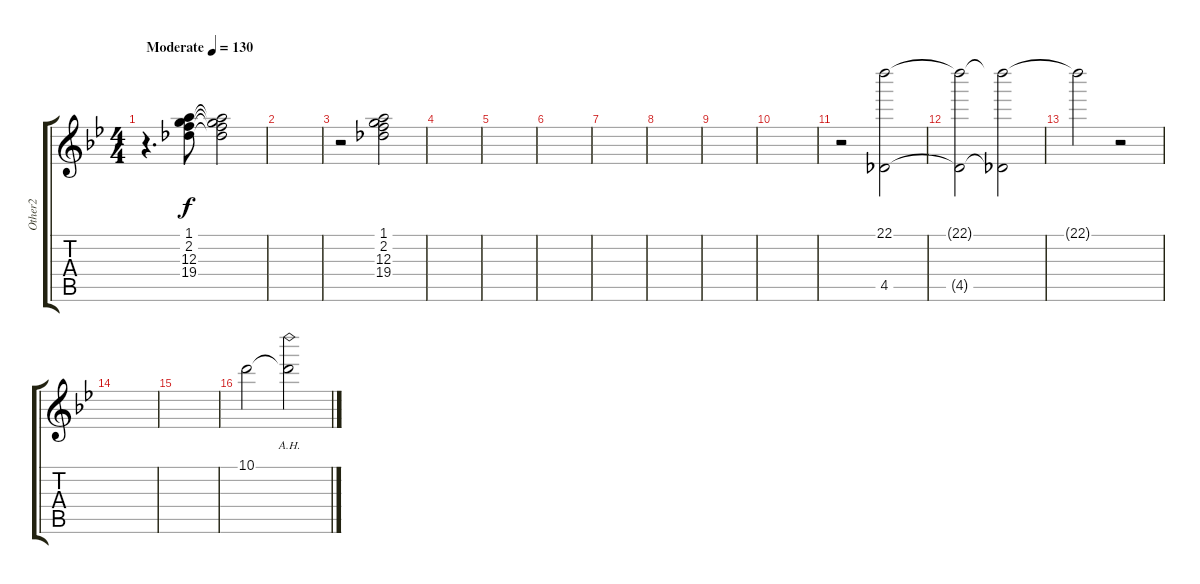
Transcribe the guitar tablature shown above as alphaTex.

\track ("Other2" "Other2") {instrument acousticguitarsteel}
\staff {score tabs}
\tuning (E4 B3 G3 D3 A2 E2) {hide}
\ts (4 4)
\tempo (130 "Moderate")
\clef g2
\ks bb
r.4{d dy f instrument acousticguitarsteel} (1.1 2.2 12.3 19.4).8{instrument reversecymbal} (1.1{t} 2.2{t} 12.3{t} 19.4{t}).2 |
|
r.2 (1.1 2.2 12.3 19.4).2{instrument reversecymbal} |
|
|
|
|
|
|
|
r.2{volume 8 instrument overdrivenguitar} (22.1 4.5).2 |
(22.1{t} 4.5{t}).2{instrument overdrivenguitar} (22.1{t} 4.5{t}).2{volume 0} |
22.1{t}.2 r.2 |
|
|
10.1.2 10.1{ah 12 t}.2
